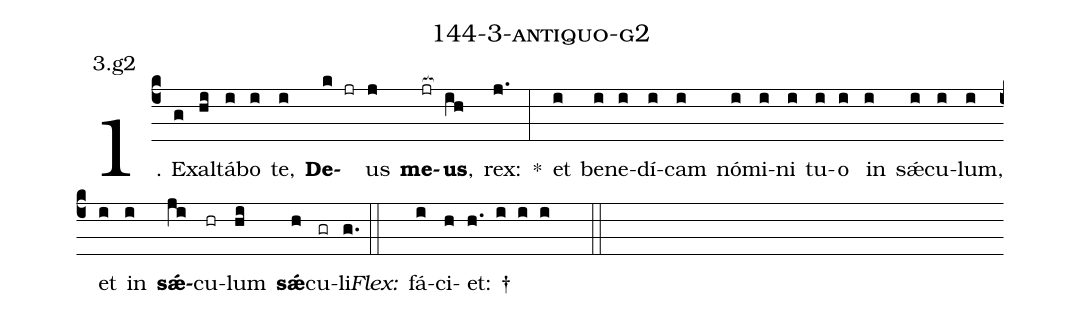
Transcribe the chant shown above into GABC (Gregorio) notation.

name: 144-3-antiquo-g2;
annotation: 3.g2;
%%
(c4)1. Ex(g)al(hi)tá(i)bo(i) te,(i) <b>De</b>(k jr)us(j) <b>me</b>(jr[ocb:1{])<b>us</b>,(ih[ocb:0}]) rex:(j.) *(:) et(i) be(i)ne(i)dí(i)cam(i) nó(i)mi(i)ni(i) tu(i)o(i) in(i) sǽ(i)cu(i)lum,(i) et(i) in(i) <b>sǽ</b>(ji)cu(hr)lum(hi) <b>sǽ</b>(h)cu(gr)li.(g.) (::)
<i>Flex:</i>()  fá(i)ci(h)et: †(h. i i i  ::)
